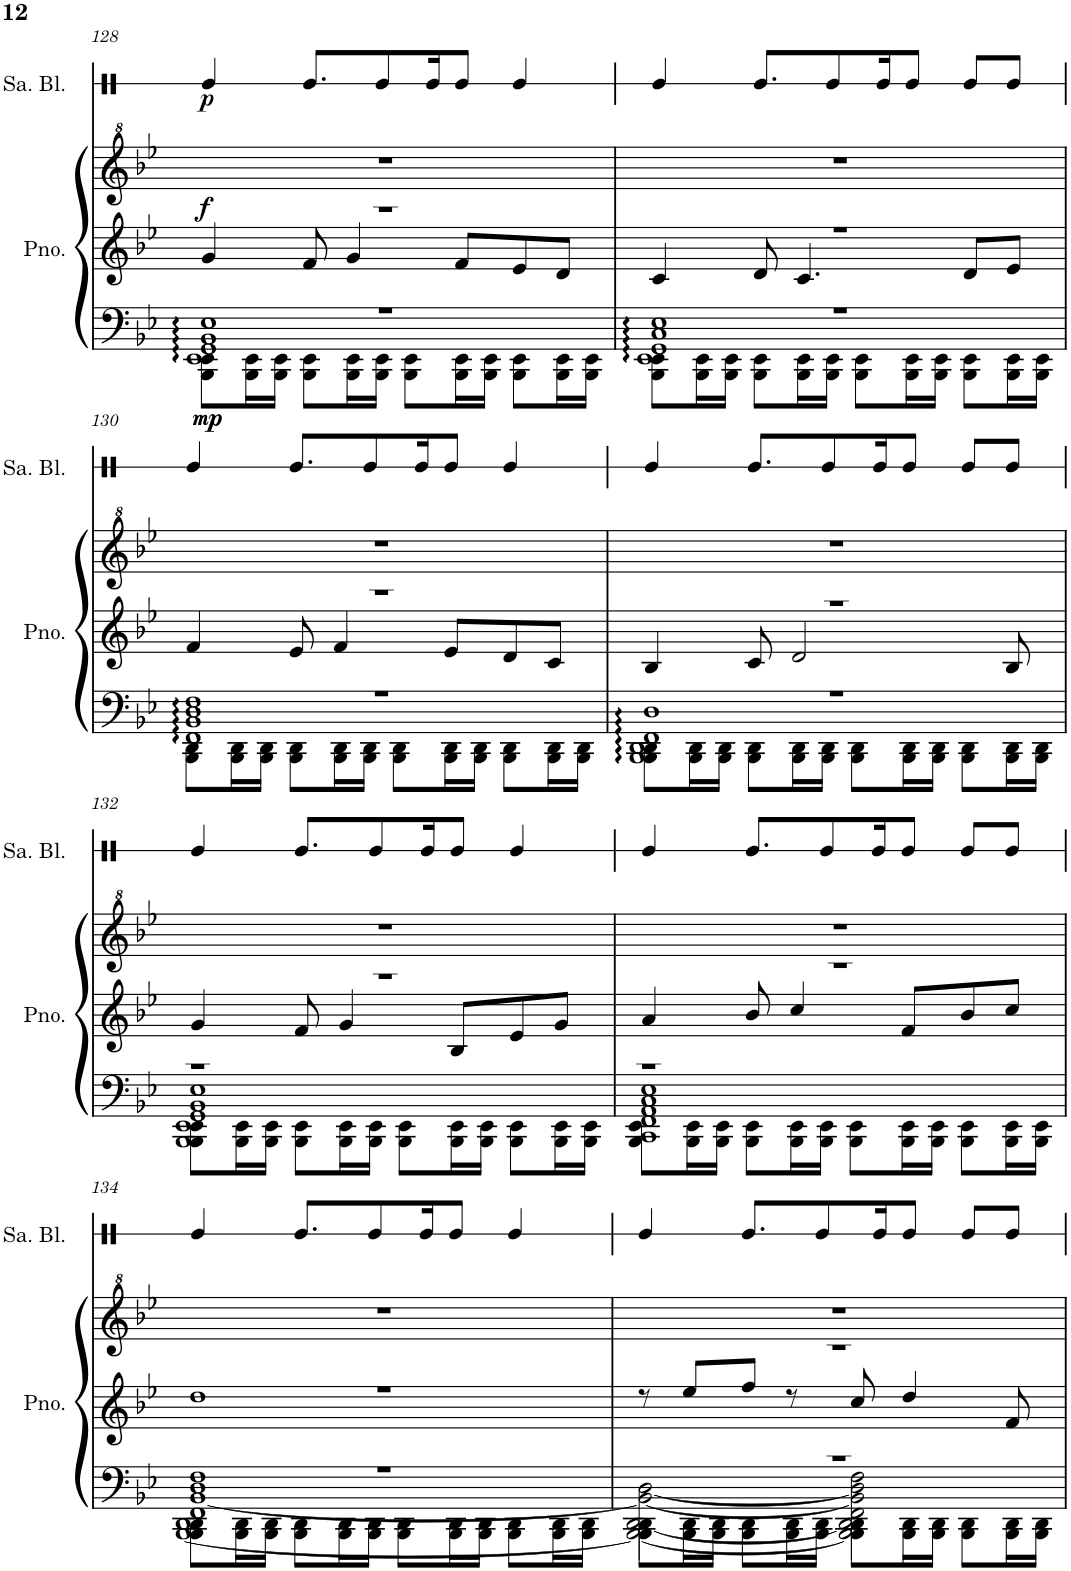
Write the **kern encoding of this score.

**kern	**kern	**kern	**dynam	**kern	**dynam
*part2	*part2	*part2	*part2	*part1	*part1
*staff4	*staff3	*staff2	*staff2/3/4	*staff1	*staff1
*I"钢琴	*	*	*	*I"沙锤块	*
!!LO:PB:g=z
*clefF4	*clefG2	*clefG^2	*	*clefX	*
*k[b-e-]	*k[b-e-]	*k[b-e-]	*	*k[]	*
*M4/4	*M4/4	*M4/4	*	*M4/4	*
=128	=128	=128	=128	=128	=128
*^	*^	*	*	*	*
*	*^	*	*	*	*	*	*
!	!	!	!	!	!	!LO:DY:b=3	!	!
!	!	!	!	!	!	!LO:DY:n=1:b=3	!	!
!	!	!	!	!	!	!LO:DY:n=2:a=2	!	!LO:DY:b
1EE- 1GG 1BB- 1E-	8BBB-\ 8EE-\L	1r	1r	4g/	1r	mp mp f	4Re/	p
.	16BBB-\ 16EE-\L	.	.	.	.	.	.	.
.	16BBB-\ 16EE-\JJ	.	.	.	.	.	.	.
.	8BBB-\ 8EE-\L	.	.	8f/	.	.	8.Re/L	.
.	16BBB-\ 16EE-\L	.	.	4g/	.	.	.	.
.	16BBB-\ 16EE-\JJ	.	.	.	.	.	8Re/	.
.	8BBB-\ 8EE-\L	.	.	.	.	.	.	.
.	.	.	.	.	.	.	16Re/K	.
.	16BBB-\ 16EE-\L	.	.	8f/L	.	.	8Re/J	.
.	16BBB-\ 16EE-\JJ	.	.	.	.	.	.	.
.	8BBB-\ 8EE-\L	.	.	8e-/	.	.	4Re/	.
.	16BBB-\ 16EE-\L	.	.	8d/J	.	.	.	.
.	16BBB-\ 16EE-\JJ	.	.	.	.	.	.	.
=129	=129	=129	=129	=129	=129	=129	=129	=129
1EE- 1GG 1C 1E-	8BBB-\ 8EE-\L	1r	1r	4c/	1r	.	4Re/	.
.	16BBB-\ 16EE-\L	.	.	.	.	.	.	.
.	16BBB-\ 16EE-\JJ	.	.	.	.	.	.	.
.	8BBB-\ 8EE-\L	.	.	8d/	.	.	8.Re/L	.
.	16BBB-\ 16EE-\L	.	.	4.c/	.	.	.	.
.	16BBB-\ 16EE-\JJ	.	.	.	.	.	8Re/	.
.	8BBB-\ 8EE-\L	.	.	.	.	.	.	.
.	.	.	.	.	.	.	16Re/K	.
.	16BBB-\ 16EE-\L	.	.	.	.	.	8Re/J	.
.	16BBB-\ 16EE-\JJ	.	.	.	.	.	.	.
.	8BBB-\ 8EE-\L	.	.	8d/L	.	.	8Re/L	.
.	16BBB-\ 16EE-\L	.	.	8e-/J	.	.	8Re/J	.
.	16BBB-\ 16EE-\JJ	.	.	.	.	.	.	.
!!LO:LB:g=z
=130	=130	=130	=130	=130	=130	=130	=130	=130
1FF 1BB- 1D 1F	8BBB-\ 8DD\L	1r	1r	4f/	1r	.	4Re/	.
.	16BBB-\ 16DD\L	.	.	.	.	.	.	.
.	16BBB-\ 16DD\JJ	.	.	.	.	.	.	.
.	8BBB-\ 8DD\L	.	.	8e-/	.	.	8.Re/L	.
.	16BBB-\ 16DD\L	.	.	4f/	.	.	.	.
.	16BBB-\ 16DD\JJ	.	.	.	.	.	8Re/	.
.	8BBB-\ 8DD\L	.	.	.	.	.	.	.
.	.	.	.	.	.	.	16Re/K	.
.	16BBB-\ 16DD\L	.	.	8e-/L	.	.	8Re/J	.
.	16BBB-\ 16DD\JJ	.	.	.	.	.	.	.
.	8BBB-\ 8DD\L	.	.	8d/	.	.	4Re/	.
.	16BBB-\ 16DD\L	.	.	8c/J	.	.	.	.
.	16BBB-\ 16DD\JJ	.	.	.	.	.	.	.
=131	=131	=131	=131	=131	=131	=131	=131	=131
1BBB- 1DD 1FF 1D	8BBB-\ 8DD\L	1r	1r	4B-/	1r	.	4Re/	.
.	16BBB-\ 16DD\L	.	.	.	.	.	.	.
.	16BBB-\ 16DD\JJ	.	.	.	.	.	.	.
.	8BBB-\ 8DD\L	.	.	8c/	.	.	8.Re/L	.
.	16BBB-\ 16DD\L	.	.	2d/	.	.	.	.
.	16BBB-\ 16DD\JJ	.	.	.	.	.	8Re/	.
.	8BBB-\ 8DD\L	.	.	.	.	.	.	.
.	.	.	.	.	.	.	16Re/K	.
.	16BBB-\ 16DD\L	.	.	.	.	.	8Re/J	.
.	16BBB-\ 16DD\JJ	.	.	.	.	.	.	.
.	8BBB-\ 8DD\L	.	.	.	.	.	8Re/L	.
.	16BBB-\ 16DD\L	.	.	8B-/	.	.	8Re/J	.
.	16BBB-\ 16DD\JJ	.	.	.	.	.	.	.
!!LO:LB:g=z
=132	=132	=132	=132	=132	=132	=132	=132	=132
1BBB- 1EE- 1GG 1BB- 1E-	8BBB-\ 8EE-\L	1r	1r	4g/	1r	.	4Re/	.
.	16BBB-\ 16EE-\L	.	.	.	.	.	.	.
.	16BBB-\ 16EE-\JJ	.	.	.	.	.	.	.
.	8BBB-\ 8EE-\L	.	.	8f/	.	.	8.Re/L	.
.	16BBB-\ 16EE-\L	.	.	4g/	.	.	.	.
.	16BBB-\ 16EE-\JJ	.	.	.	.	.	8Re/	.
.	8BBB-\ 8EE-\L	.	.	.	.	.	.	.
.	.	.	.	.	.	.	16Re/K	.
.	16BBB-\ 16EE-\L	.	.	8B-/L	.	.	8Re/J	.
.	16BBB-\ 16EE-\JJ	.	.	.	.	.	.	.
.	8BBB-\ 8EE-\L	.	.	8e-/	.	.	4Re/	.
.	16BBB-\ 16EE-\L	.	.	8g/J	.	.	.	.
.	16BBB-\ 16EE-\JJ	.	.	.	.	.	.	.
=133	=133	=133	=133	=133	=133	=133	=133	=133
1CC 1FF 1AA 1C 1E-	8BBB-\ 8EE-\L	1r	1r	4a/	1r	.	4Re/	.
.	16BBB-\ 16EE-\L	.	.	.	.	.	.	.
.	16BBB-\ 16EE-\JJ	.	.	.	.	.	.	.
.	8BBB-\ 8EE-\L	.	.	8b-/	.	.	8.Re/L	.
.	16BBB-\ 16EE-\L	.	.	4cc/	.	.	.	.
.	16BBB-\ 16EE-\JJ	.	.	.	.	.	8Re/	.
.	8BBB-\ 8EE-\L	.	.	.	.	.	.	.
.	.	.	.	.	.	.	16Re/K	.
.	16BBB-\ 16EE-\L	.	.	8f/L	.	.	8Re/J	.
.	16BBB-\ 16EE-\JJ	.	.	.	.	.	.	.
.	8BBB-\ 8EE-\L	.	.	8b-/	.	.	8Re/L	.
.	16BBB-\ 16EE-\L	.	.	8cc/J	.	.	8Re/J	.
.	16BBB-\ 16EE-\JJ	.	.	.	.	.	.	.
!!LO:LB:g=z
=134	=134	=134	=134	=134	=134	=134	=134	=134
[1BBB- 1DD 1FF [1BB- 1D 1F	8BBB-\ 8DD\L	1r	1r	1dd	1r	.	4Re/	.
.	16BBB-\ 16DD\L	.	.	.	.	.	.	.
.	16BBB-\ 16DD\JJ	.	.	.	.	.	.	.
.	8BBB-\ 8DD\L	.	.	.	.	.	8.Re/L	.
.	16BBB-\ 16DD\L	.	.	.	.	.	.	.
.	16BBB-\ 16DD\JJ	.	.	.	.	.	8Re/	.
.	8BBB-\ 8DD\L	.	.	.	.	.	.	.
.	.	.	.	.	.	.	16Re/K	.
.	16BBB-\ 16DD\L	.	.	.	.	.	8Re/J	.
.	16BBB-\ 16DD\JJ	.	.	.	.	.	.	.
.	8BBB-\ 8DD\L	.	.	.	.	.	4Re/	.
.	16BBB-\ 16DD\L	.	.	.	.	.	.	.
.	16BBB-\ 16DD\JJ	.	.	.	.	.	.	.
=135	=135	=135	=135	=135	=135	=135	=135	=135
2BBB-\_ [2DD\ 2BB-\_ [2D\	8BBB-\ 8DD\L	1r	1r	8r	1r	.	4Re/	.
.	16BBB-\ 16DD\L	.	.	8ee-/L	.	.	.	.
.	16BBB-\ 16DD\JJ	.	.	.	.	.	.	.
.	8BBB-\ 8DD\L	.	.	8ff/J	.	.	8.Re/L	.
.	16BBB-\ 16DD\L	.	.	8r	.	.	.	.
.	16BBB-\ 16DD\JJ	.	.	.	.	.	8Re/	.
2BBB-\] 2DD\] 2FF\ 2BB-\] 2D\] 2F\	8BBB-\ 8DD\L	.	.	8cc/	.	.	.	.
.	.	.	.	.	.	.	16Re/K	.
.	16BBB-\ 16DD\L	.	.	4dd/	.	.	8Re/J	.
.	16BBB-\ 16DD\JJ	.	.	.	.	.	.	.
.	8BBB-\ 8DD\L	.	.	.	.	.	8Re/L	.
.	16BBB-\ 16DD\L	.	.	8f/	.	.	8Re/J	.
.	16BBB-\ 16DD\JJ	.	.	.	.	.	.	.
*v	*v	*v	*	*	*	*	*	*
*	*v	*v	*	*	*	*
=	=	=	=	=	=
*-	*-	*-	*-	*-	*-
